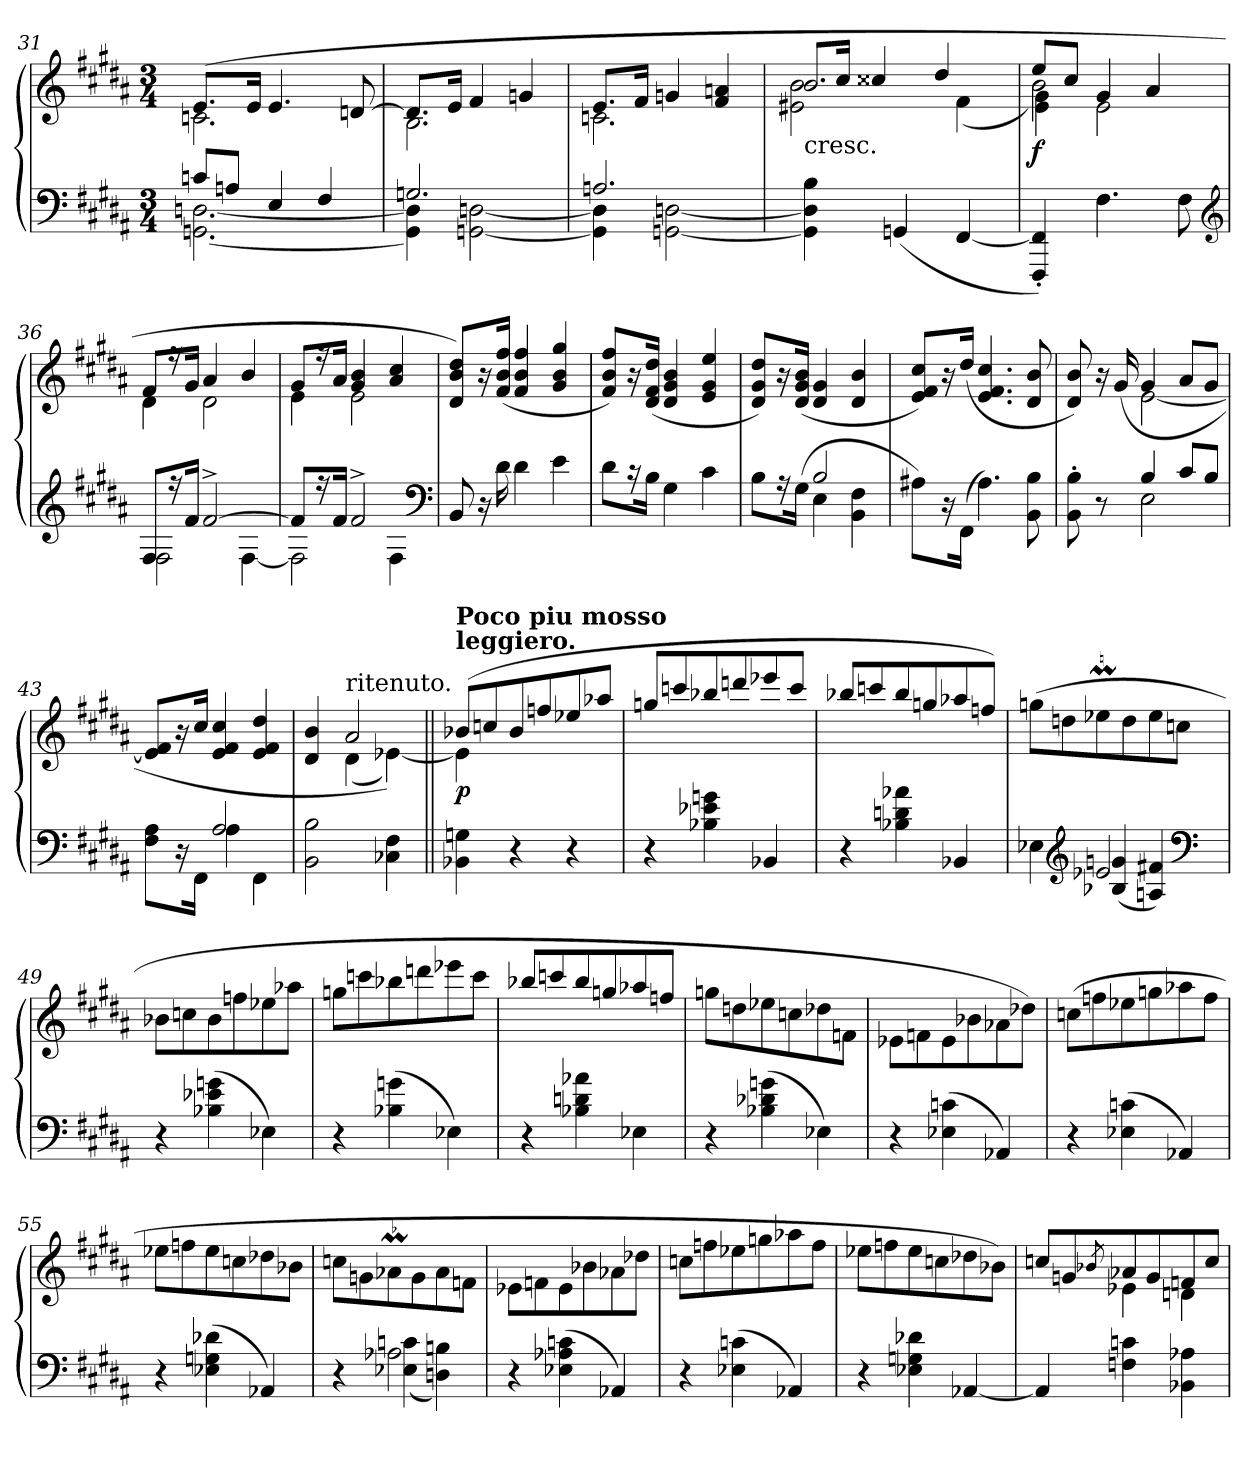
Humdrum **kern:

**kern	**kern	**dynam
*part1	*part1	*part1
*staff2	*staff1	*staff1/2
*clefF4	*clefG2	*
*k[f#c#g#d#a#]	*k[f#c#g#d#a#]	*
*B:	*B:	*
*M3/4	*M3/4	*
=31	=31	=31
!LO:N:vis=2.	!	!
*^	*^	*
8cn\	[2.Dn [2.GGn	(>8.eL	2.cn	.
8An/J	.	.	.	.
.	.	16eJk	.	.
4E	.	4.e	.	.
4F#	.	.	.	.
.	.	[8dn	.	.
=32	=32	=32	=32	=32
2.Gn	4Dn] 4GGn]	8.dnL]	2.B	.
.	.	16eJk	.	.
.	[2D [2GG	4f#	.	.
.	.	4gn	.	.
=33	=33	=33	=33	=33
2.An	4Dn] 4GGn]	8.eL	2.cn	.
.	.	16f#Jk	.	.
.	[2D [2GG	4gn	.	.
.	.	4an 4f#	.	.
*v	*v	*	*	*
=34	=34	=34	=34
!	!LO:TX:c:t=cresc.	!	!
!	!LO:N:vis=2.	!	!
4B 4Dn] 4GGn]	8b	2b 2e#X	.
.	16cc#JJ	.	.
.	4cc##X	.	.
(<4GG	.	.	.
.	4dd#	.	.
[4FF#	.	(>4f#	.
.	16ryy	.	.
=35	=35	=35	=35
*	*	*^	*
4FF#]'< 4FFF#'<)	8eeL	2b)	4g#\ 4e\	f
.	8cc#J	.	.	.
4.F#	4g#	.	2e\	.
.	4ryy	4a#/	.	.
8F#	.	.	.	.
*	*v	*v	*v	*
*clefG2	*	*
=36	=36	=36
!LO:N:vis=2	!	!
*^	*^	*
8F#	2F#	8f#L	4d#	.
16r	.	16r	.	.
16f#JJ	.	16g#Jk	.	.
[2f#^	.	4a#	2d#	.
.	[4F#	4b	.	.
=37	=37	=37	=37	=37
8f#L]	2F#]	8g#L	4e	.
16r	.	16r	.	.
16f#Jk	.	16a#Jk	.	.
2f#^	.	4b 4g#	2e	.
.	4F#	4cc# 4a#	.	.
*v	*v	*	*	*
*	*v	*v	*
*clefF4	*	*
=38	=38	=38
8BB	8dd# 8b 8d#L)	.
16r	16r	.
16d#	(>16ff#/ 16b/ 16f#/Jk	.
4d#	4ff#/ 4b/ 4f#/	.
4e	4gg#/ 4b/ 4g#/	.
=39	=39	=39
8d#L	8ff#/ 8b/ 8f#/L)	.
16r	16r	.
16BJk	(>16dd# 16f# 16d#Jk	.
4G#	4b 4g# 4d#	.
4c#	4ee 4g# 4e	.
=40	=40	=40
*^	*	*
4ryy	8BL	8dd#/ 8g#/ 8d#/L)	.
.	16r	16r	.
.	(>16G#Jk	(>16b 16g# 16d#Jk	.
2B	4E	4g# 4d#	.
.	4F# 4BB	4b 4d#	.
*v	*v	*	*
=41	=41	=41
8A#X\L)	8cc#/ 8f#/ 8e/L)	.
16r	16r	.
(>16FF#Jk	(>16dd#Jk	.
4.A#)	4.cc# 4.f# 4.e	.
8B 8BB	8b 8d#	.
=42	=42	=42
*^	*^	*
4ryy	8B'> 8BB'>	8b 8d#)	4ryy	.
.	8r	16r	.	.
.	.	(>16g#	.	.
4B	2E	4g#	[2e	.
8c#L	.	8a#L	.	.
8BJ	.	8g#J	.	.
*	*	*v	*v	*
=43	=43	=43	=43
4ryy	8A#\ 8F#\L	8f#/ 8e]/L	.
.	16r	16r	.
.	16FF#Jk	16cc#Jk	.
2A#	4A#	4cc# 4f# 4e	.
.	4FF#	4dd# 4f# 4e	.
*v	*v	*	*
=44	=44	=44
*	*^	*
2B 2BB	4b 4d#	4ryy	.
!	!LO:TX:a:t=ritenuto.	!	!
.	2a#	(<4d#	.
4F# 4C-X	.	[4e-X))	.
=||	=||	=||	=||
!	!LO:TX:a:B:t=leggiero.	!	!
!	!LO:TX:a:B:t=Poco piu mosso	!	!
4G 4BB-	(>8b-L	4e-]	p
.	8cc	.	.
4r	8b-	2ryy	.
.	8ff	.	.
4r	8ee-	.	.
.	8aa-J	.	.
*	*v	*v	*
=46	=46	=46
4r	8gg/L	.
.	8ccc/	.
4g\ 4e-\ 4B-\	8bb-/	.
.	8ddd/	.
4BB-	8eee-/	.
.	8ccc/J	.
=47	=47	=47
4r	8bb-/L	.
.	8ccc/	.
4a-\ 4d\ 4B-\	8bb-/	.
.	8gg/	.
4BB-	8aa-/	.
.	8ff/J)	.
=48	=48	=48
*^	*	*
4ryy	4E-	(>8ggL	.
.	.	8dd	.
*clefG2	*	*	*
2e-	(<4g/ 4B-/	8ee-M	.
.	.	8dd	.
.	4f#X/ 4An/)	8ee-	.
.	.	8ccJ	.
*clefF4	*	*	*
8ryy	8ryy	8ryy	.
*v	*v	*	*
=49	=49	=49
4r	8b-L	.
.	8cc	.
(>4g 4e- 4B-	8b-	.
.	8ff	.
4E-)	8ee-	.
.	8aa-J	.
=50	=50	=50
4r	8ggL	.
.	8ccc	.
(>4g 4B-	8bb-	.
.	8ddd	.
4E-)	8eee-	.
.	8cccJ	.
=51	=51	=51
4r	8bb-/L	.
.	8ccc/	.
4a-\ 4d\ 4B-\	8bb-/	.
.	8gg/	.
4E-	8aa-/	.
.	8ff/J	.
=52	=52	=52
4r	8ggL	.
.	8dd	.
(>4g 4d-X 4B-	8ee-	.
.	8cc	.
4E-)	8dd-X	.
.	8fJ	.
=53	=53	=53
4r	8e-\L	.
.	8f\	.
(>4c 4E-	8e-\	.
.	8b-\	.
4AA-)	8a-\	.
.	8dd-X\J)	.
=54	=54	=54
4r	(>8cc\L	.
.	8ff\	.
(>4c 4E-	8ee-\	.
.	8gg\	.
4AA-)	8aa-\	.
.	8ff\J	.
=55	=55	=55
4r	8ee-\L	.
.	8ff\	.
(>4d-X 4G 4E-	8ee-\	.
.	8cc\	.
4AA-)	8dd-X\	.
.	8b-\J	.
=56	=56	=56
*^	*	*
4r	4ryy	8cc\L	.
.	.	8g\	.
2A-\	(>4c\ 4E-\	8a-M\	.
.	.	8g\	.
.	4Bn 4D)	8a-\	.
.	.	8f\J	.
*v	*v	*	*
=57	=57	=57
4r	8e-\L	.
.	8f\	.
(>4c 4A- 4E-	8e-\	.
.	8b-\	.
4AA-)	8a-\	.
.	8dd-X\J	.
=58	=58	=58
4r	8ccL	.
.	8ff	.
(>4c 4E-	8ee-	.
.	8gg	.
4AA-)	8aa-	.
.	8ffJ	.
=59	=59	=59
4r	8ee-L	.
.	8ff	.
4d-X 4G 4E-	8ee-	.
.	8cc	.
[4AA-	8dd-X	.
.	8b-J)	.
=60	=60	=60
*	*^	*
4AA-]	8ccL	4ryy	.
.	8g	.	.
.	8qb-/	.	.
4c 4F	8a-	4e-	.
.	8g	.	.
4A- 4BB-	8f	4dn	.
.	8ccJ	.	.
*	*v	*v	*
=	=	=
*-	*-	*-
